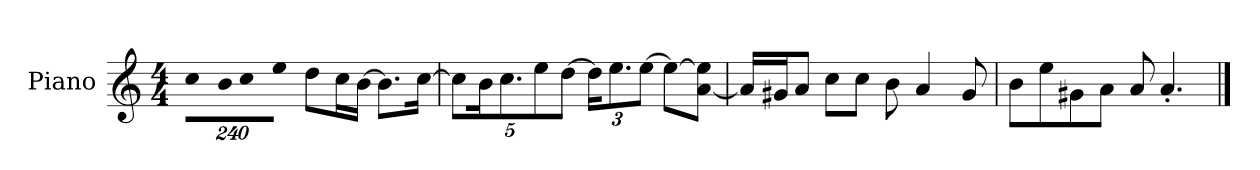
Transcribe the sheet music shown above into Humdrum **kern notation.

**kern
*part1
*staff1
*I"Piano
*I'P-no
*clefG2
*k[]
*M4/4
*MM90
*Xbrackettup
=1
!LO:N:vis=8
960%137cc\L
!LO:N:vis=16
1920%137b\K
!LO:N:vis=8
960%137cc\
!LO:N:vis=8
960%137ee\J
8dd\L
16cc\L
[16b\JJ
8.b\L]
[16cc\Jk
=2
10cc\L]
20b\K
10.cc\
10ee\
[10dd\J
24dd\KL]
12.ee\
[12ee\J
8ee\L_
[8a\ 8ee\]J
=3
16a/LL]
16g#X/J
8a/J
8cc\L
8cc\J
8b\
4a/
8g#/
=4
8b\L
8ee\
8g#X\
8a\J
8a/
4.a'/
==
*-
